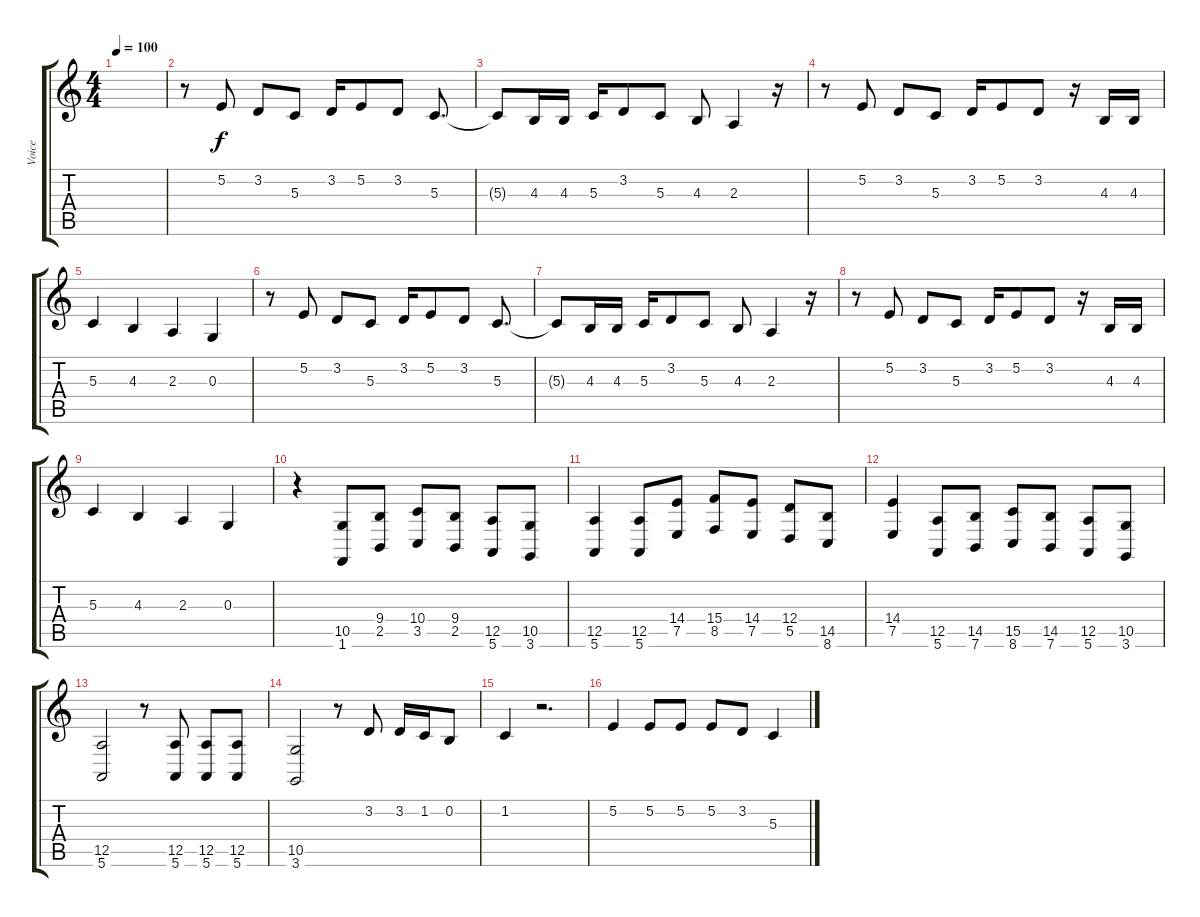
\track ("Voice" "Voice") {instrument altosax}
\staff {score tabs}
\tuning (E4 B3 G3 D3 A2 E2) {hide}
\ts (4 4)
\tempo 100
\clef g2
\ks c
|
r.8 5.2.8 3.2.8 5.3.8 3.2.16 5.2.8 3.2.8 5.3.8{d} |
5.3{t}.8 4.3.16 4.3.16 5.3.16 3.2.8 5.3.8 4.3.8 2.3.4 r.16 |
r.8 5.2.8 3.2.8 5.3.8 3.2.16 5.2.8 3.2.8 r.16 4.3.16 4.3.16 |
5.3.4 4.3.4 2.3.4 0.3.4 |
r.8 5.2.8 3.2.8 5.3.8 3.2.16 5.2.8 3.2.8 5.3.8{d} |
5.3{t}.8 4.3.16 4.3.16 5.3.16 3.2.8 5.3.8 4.3.8 2.3.4 r.16 |
r.8 5.2.8 3.2.8 5.3.8 3.2.16 5.2.8 3.2.8 r.16 4.3.16 4.3.16 |
5.3.4 4.3.4 2.3.4 0.3.4 |
r.4 (10.5 1.6).8 (9.4 2.5).8 (10.4 3.5).8 (9.4 2.5).8 (12.5 5.6).8 (10.5 3.6).8 |
(12.5 5.6).4 (12.5 5.6).8 (14.4 7.5).8 (15.4 8.5).8 (14.4 7.5).8 (12.4 5.5).8 (14.5 8.6).8 |
(14.4 7.5).4 (12.5 5.6).8 (14.5 7.6).8 (15.5 8.6).8 (14.5 7.6).8 (12.5 5.6).8 (10.5 3.6).8 |
(12.5 5.6).2 r.8 (12.5 5.6).8 (12.5 5.6).8 (12.5 5.6).8 |
(10.5 3.6).2 r.8 3.2.8 3.2.16 1.2.16 0.2.8 |
1.2.4 r.2{d} |
5.2.4 5.2.8 5.2.8 5.2.8 3.2.8 5.3.4
